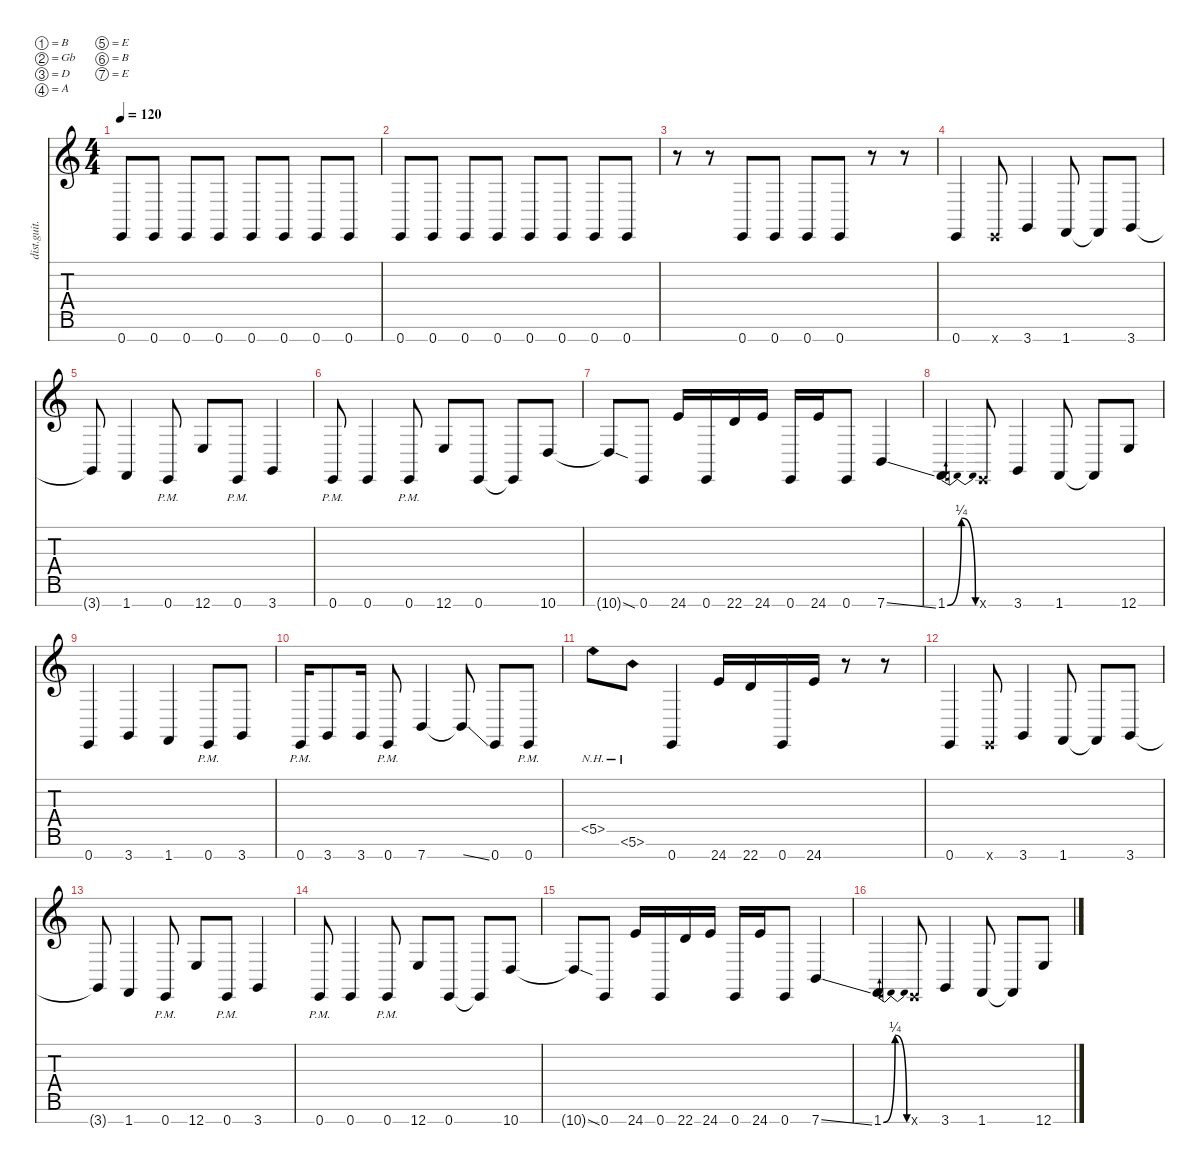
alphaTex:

\defaultSystemsLayout 4
\hideDynamics
\bracketExtendMode nobrackets
\otherSystemsTrackNameOrientation horizontal
\track ("Distortion Guitar" "dist.guit.") {instrument distortionguitar}
\staff {score tabs}
\tuning (B3 Gb3 D3 A2 E2 B1 E1)
\ts (4 4)
\tempo 120
\clef g2
\ks c
0.7.8{dy mf beam Up} 0.7.8{beam Up} 0.7.8{beam Up} 0.7.8{beam Up} 0.7.8{beam Up} 0.7.8{beam Up} 0.7.8{beam Up} 0.7.8{beam Up} |
0.7.8{beam Up} 0.7.8{beam Up} 0.7.8{beam Up} 0.7.8{beam Up} 0.7.8{beam Up} 0.7.8{beam Up} 0.7.8{beam Up} 0.7.8{beam Up} |
r.8{beam Down} r.8{beam Down} 0.7.8{beam Up} 0.7.8{beam Up} 0.7.8{beam Up} 0.7.8{beam Up} r.8{beam Up} r.8{beam Up} |
0.7.4{beam Up} 0.7{x}.8{beam Up} 3.7.4{beam Up} 1.7.8{beam Up} 1.7{t}.8{beam Up} 3.7.8{beam Up} |
3.7{t}.8{beam Up} 1.7.4{beam Up} 0.7{pm}.8{beam Up} 12.7.8{beam Up} 0.7{pm}.8{beam Up} 3.7.4{beam Up} |
0.7{pm}.8{beam Up} 0.7.4{beam Up} 0.7{pm}.8{beam Up} 12.7.8{beam Up} 0.7.8{beam Up} 0.7{t}.8{beam Up} 10.7.8{beam Up} |
10.7{sod t}.8{beam Up} 0.7.8{beam Up} 24.7.16{beam Up} 0.7.16{beam Up} 22.7.16{beam Up} 24.7.16{beam Up} 0.7.16{beam Up} 24.7.16{beam Up} 0.7.8{beam Up} 7.7{ss}.4{beam Up} |
1.7{be (bendrelease 0 0 9.6 1 20.4 1 30 0)}.4{beam Up} 0.7{x}.8{beam Up} 3.7.4{beam Up} 1.7.8{beam Up} 1.7{t}.8{beam Up} 12.7.8{beam Up} |
0.7.4{beam Up} 3.7.4{beam Up} 1.7.4{beam Up} 0.7{pm}.8{beam Up} 3.7.8{beam Up} |
0.7{pm}.16{beam Up} 3.7.8{beam Up} 3.7.16{beam Up} 0.7{pm}.8{beam Up} 7.7.4{beam Up} 7.7{ss t}.8{beam Up} 0.7.8{beam Up} 0.7{pm}.8{beam Up} |
5.5{nh}.8{beam Down} 5.6{nh}.8{beam Down} 0.7.4{beam Up} 24.7.16{beam Up} 22.7.16{beam Up} 0.7.16{beam Up} 24.7.16{beam Up} r.8{beam Up} r.8{beam Up} |
0.7.4{beam Up} 0.7{x}.8{beam Up} 3.7.4{beam Up} 1.7.8{beam Up} 1.7{t}.8{beam Up} 3.7.8{beam Up} |
3.7{t}.8{beam Up} 1.7.4{beam Up} 0.7{pm}.8{beam Up} 12.7.8{beam Up} 0.7{pm}.8{beam Up} 3.7.4{beam Up} |
0.7{pm}.8{beam Up} 0.7.4{beam Up} 0.7{pm}.8{beam Up} 12.7.8{beam Up} 0.7.8{beam Up} 0.7{t}.8{beam Up} 10.7.8{beam Up} |
10.7{sod t}.8{beam Up} 0.7.8{beam Up} 24.7.16{beam Up} 0.7.16{beam Up} 22.7.16{beam Up} 24.7.16{beam Up} 0.7.16{beam Up} 24.7.16{beam Up} 0.7.8{beam Up} 7.7{ss}.4{beam Up} |
1.7{be (bendrelease 0 0 9.6 1 20.4 1 30 0)}.4{beam Up} 0.7{x}.8{beam Up} 3.7.4{beam Up} 1.7.8{beam Up} 1.7{t}.8{beam Up} 12.7.8{beam Up}
